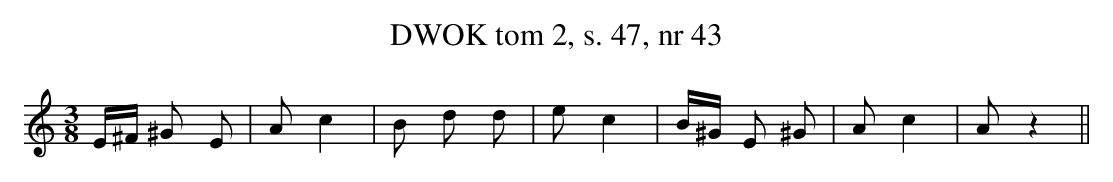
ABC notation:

X:1
T: DWOK tom 2, s. 47, nr 43
L: 1/16
M: 3/8
K: C
E1^F1 ^G2 E2 | \
A2 c4 | \
B2 d2 d2 | \
e2 c4 | \
B1^G1 E2 ^G2 | \
A2 c4 | \
A2 z4 ||
